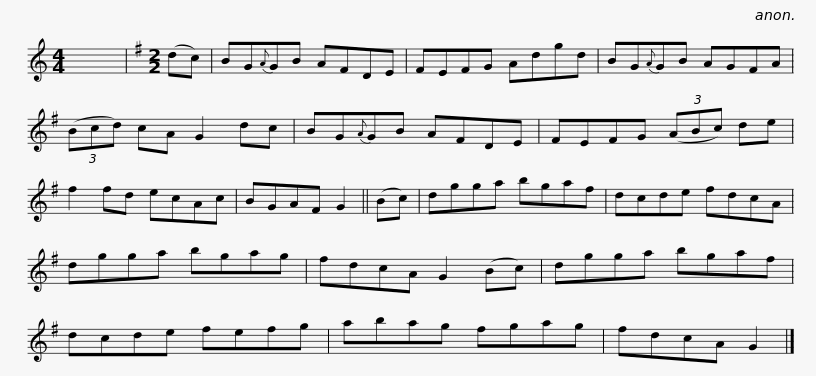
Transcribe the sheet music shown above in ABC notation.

X:1
L:1/8
M:4/4
I:linebreak $
K:C
V:1 treble
V:1
 x8 |[K:G][M:2/2] (dc) | BG{A}GB AFDE | FEFG Adgd | BG{A}GB AGFA | %5
 (3(Bcd) cA G2 dc |$ BG{A}GB AFDE | FEFG (3(ABc) de | f2 fd ecAc | BGAF G2 || %10
 (Bc) | dgga bgaf |$ dcde fdcA | dgga bgag | fdcA G2 (Bc) | %15
 dgga bgaf | dcde fefg |$ abag fgag | fdcA G2 |] %19
